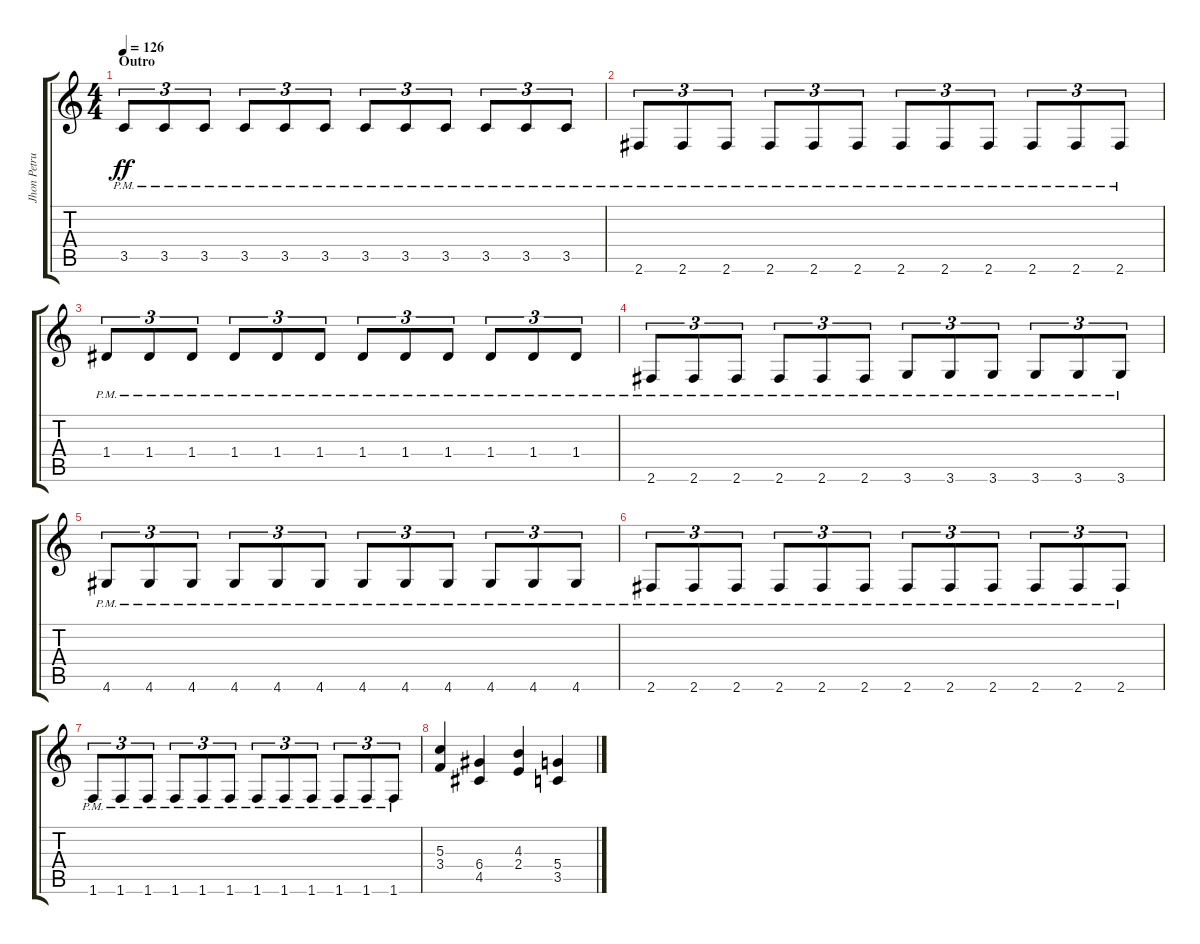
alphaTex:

\track ("Jhon Petrucci Lead 1" "Jhon Petru") {instrument distortionguitar}
\staff {score tabs}
\tuning (E4 B3 G3 D3 A2 E2) {hide}
\ts (4 4)
\section ("" "Outro")
\tempo 126
\clef g2
\ks c
3.5{pm}.8{tu (3 2) dy ff} 3.5{pm}.8{tu (3 2)} 3.5{pm}.8{tu (3 2)} 3.5{pm}.8{tu (3 2)} 3.5{pm}.8{tu (3 2)} 3.5{pm}.8{tu (3 2)} 3.5{pm}.8{tu (3 2)} 3.5{pm}.8{tu (3 2)} 3.5{pm}.8{tu (3 2)} 3.5{pm}.8{tu (3 2)} 3.5{pm}.8{tu (3 2)} 3.5{pm}.8{tu (3 2)} |
2.6{pm}.8{tu (3 2)} 2.6{pm}.8{tu (3 2)} 2.6{pm}.8{tu (3 2)} 2.6{pm}.8{tu (3 2)} 2.6{pm}.8{tu (3 2)} 2.6{pm}.8{tu (3 2)} 2.6{pm}.8{tu (3 2)} 2.6{pm}.8{tu (3 2)} 2.6{pm}.8{tu (3 2)} 2.6{pm}.8{tu (3 2)} 2.6{pm}.8{tu (3 2)} 2.6{pm}.8{tu (3 2)} |
1.4{pm}.8{tu (3 2)} 1.4{pm}.8{tu (3 2)} 1.4{pm}.8{tu (3 2)} 1.4{pm}.8{tu (3 2)} 1.4{pm}.8{tu (3 2)} 1.4{pm}.8{tu (3 2)} 1.4{pm}.8{tu (3 2)} 1.4{pm}.8{tu (3 2)} 1.4{pm}.8{tu (3 2)} 1.4{pm}.8{tu (3 2)} 1.4{pm}.8{tu (3 2)} 1.4{pm}.8{tu (3 2)} |
2.6{pm}.8{tu (3 2)} 2.6{pm}.8{tu (3 2)} 2.6{pm}.8{tu (3 2)} 2.6{pm}.8{tu (3 2)} 2.6{pm}.8{tu (3 2)} 2.6{pm}.8{tu (3 2)} 3.6{pm}.8{tu (3 2)} 3.6{pm}.8{tu (3 2)} 3.6{pm}.8{tu (3 2)} 3.6{pm}.8{tu (3 2)} 3.6{pm}.8{tu (3 2)} 3.6{pm}.8{tu (3 2)} |
4.6{pm}.8{tu (3 2)} 4.6{pm}.8{tu (3 2)} 4.6{pm}.8{tu (3 2)} 4.6{pm}.8{tu (3 2)} 4.6{pm}.8{tu (3 2)} 4.6{pm}.8{tu (3 2)} 4.6{pm}.8{tu (3 2)} 4.6{pm}.8{tu (3 2)} 4.6{pm}.8{tu (3 2)} 4.6{pm}.8{tu (3 2)} 4.6{pm}.8{tu (3 2)} 4.6{pm}.8{tu (3 2)} |
2.6{pm}.8{tu (3 2)} 2.6{pm}.8{tu (3 2)} 2.6{pm}.8{tu (3 2)} 2.6{pm}.8{tu (3 2)} 2.6{pm}.8{tu (3 2)} 2.6{pm}.8{tu (3 2)} 2.6{pm}.8{tu (3 2)} 2.6{pm}.8{tu (3 2)} 2.6{pm}.8{tu (3 2)} 2.6{pm}.8{tu (3 2)} 2.6{pm}.8{tu (3 2)} 2.6{pm}.8{tu (3 2)} |
1.6{pm}.8{tu (3 2)} 1.6{pm}.8{tu (3 2)} 1.6{pm}.8{tu (3 2)} 1.6{pm}.8{tu (3 2)} 1.6{pm}.8{tu (3 2)} 1.6{pm}.8{tu (3 2)} 1.6{pm}.8{tu (3 2)} 1.6{pm}.8{tu (3 2)} 1.6{pm}.8{tu (3 2)} 1.6{pm}.8{tu (3 2)} 1.6{pm}.8{tu (3 2)} 1.6{pm}.8{tu (3 2)} |
(5.3 3.4).4 (6.4 4.5).4 (4.3 2.4).4 (5.4 3.5).4
